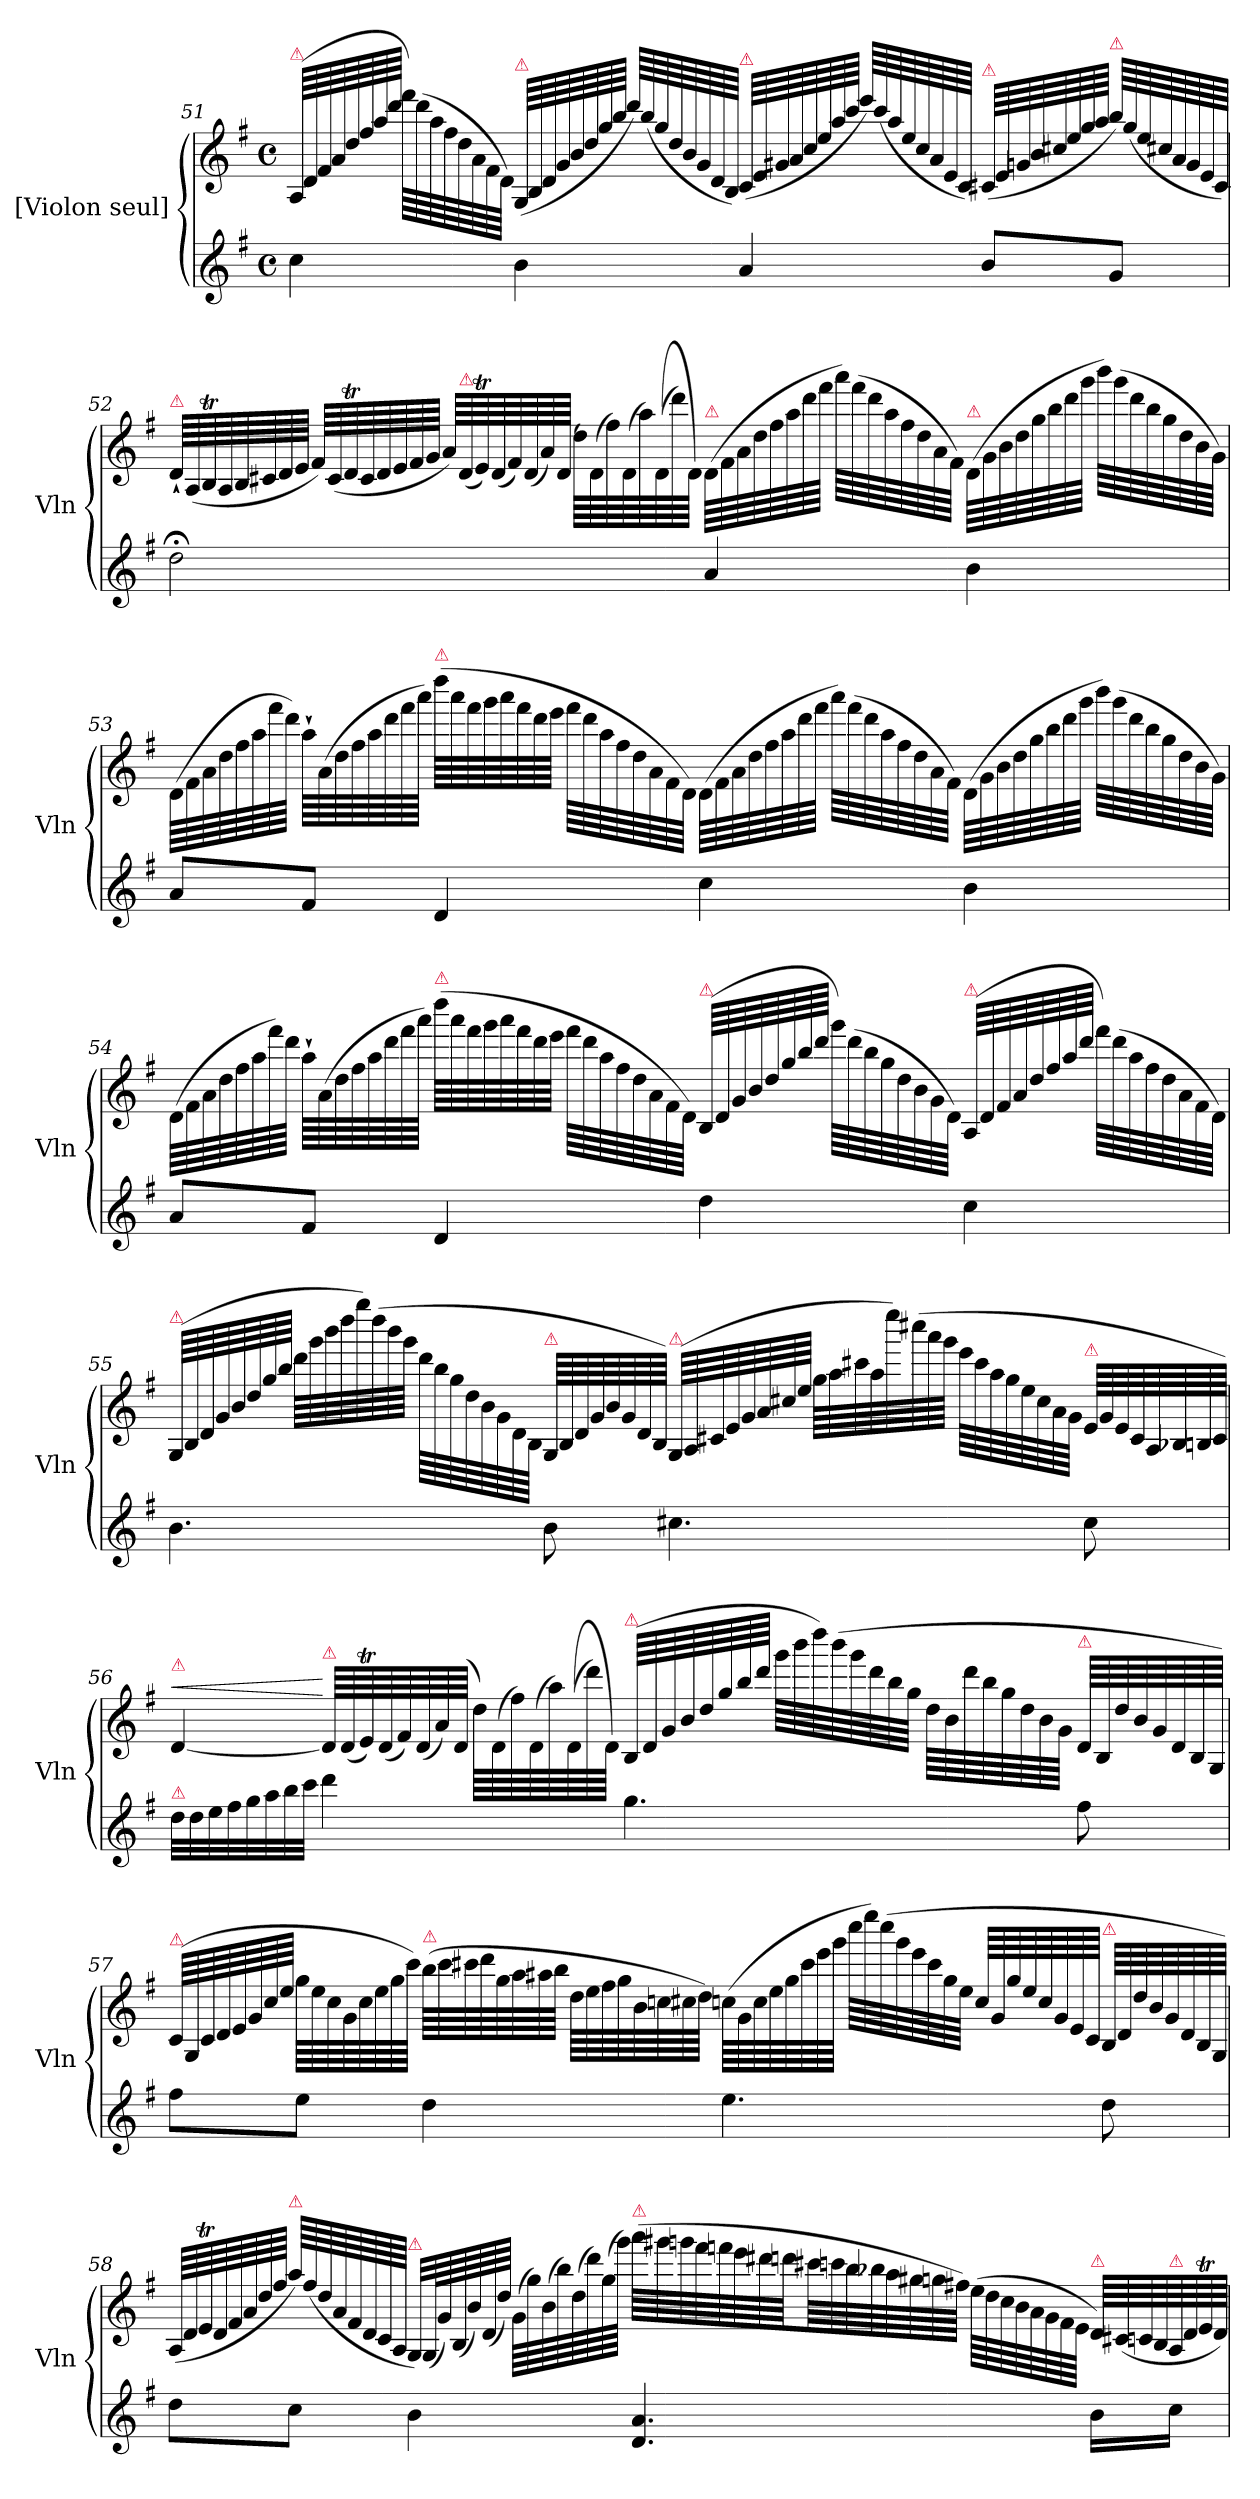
**kern	**kern	**dynam
*part2	*part1	*part1
*staff2	*staff1	*staff1
*I"[Violon seul]	*I"[Violon seul]	*
*I'Vln	*I'Vln	*
*clefG2	*clefG2	*
*k[f#]	*k[f#]	*
*G:	*G:	*
*M4/4	*M4/4	*
*met(c)	*met(c)	*
=51	=51	=51
!	!LO:TX:a:color=crimson:t=⚠	!
4cc\	(<64A/LLLL	.
.	64d/	.
.	64f#/	.
.	64a/	.
.	64dd/	.
.	64ff#/	.
.	64aa/	.
.	64ddd/JJJJ	.
.	64fff#\LLLL)	.
.	(64ddd\	.
.	64aa\	.
.	64ff#\	.
.	64dd\	.
.	64a\	.
.	64f#\	.
.	64d\JJJJ)	.
!	!LO:TX:a:color=crimson:t=⚠	!
4b\	(64G/LLLL	.
.	64B/	.
.	64d/	.
.	64g/	.
.	64b/	.
.	64dd/	.
.	64gg/	.
.	64bb/JJJJ	.
.	64ddd/LLLL)	.
.	(64bb/	.
.	64gg/	.
.	64dd/	.
.	64b/	.
.	64g/	.
.	64d/	.
.	64B/JJJJ)	.
!	!LO:TX:a:color=crimson:t=⚠	!
4a/	(64c/LLLL	.
.	64e/	.
.	64g#X/	.
.	64a/	.
.	64cc/	.
.	64ee/	.
.	64aa/	.
.	64ccc/JJJJ	.
.	64eee/LLLL)	.
.	(64ccc/	.
.	64aa/	.
.	64ee/	.
.	64cc/	.
.	64a/	.
.	64e/	.
.	64c/JJJJ)	.
!	!LO:TX:a:color=crimson:t=⚠	!
8b/L	(64c#X/LLLL	.
.	64e/	.
.	64gn/	.
.	64b/	.
.	64cc#X/	.
.	64ee/	.
.	64gg/	.
.	64aa/JJJJ	.
!	!LO:TX:a:color=crimson:t=⚠	!
8g/J	64bb/LLLL)	.
.	(64gg/	.
.	64ee/	.
.	64cc#X/	.
.	64a/	.
.	64g/	.
.	64e/	.
.	64c#/JJJJ)	.
=52	=52	=52
!	!LO:TX:a:i:color=crimson:t=⚠	!
2dd;<\	64d`/LLLL	.
.	(64A/	.
.	64Bt/	.
.	64A/	.
.	64B/	.
.	64c#X/	.
.	64d/	.
.	64e/JJJJ	.
.	64f#/LLLL)	.
.	(64c#/	.
.	64dT/	.
.	64c#/	.
.	64d/	.
.	64e/	.
.	64f#/	.
.	64g/JJJJ	.
.	64a/LLLL)	.
!	!LO:TX:a:i:color=crimson:t=⚠	!
.	(64d/	.
.	64eT/)	.
.	(64d/	.
.	64f#/)	.
.	(64d/	.
.	64a/)	.
.	(64d/JJJJ	.
.	64dd\LLLL)	.
.	(64d\	.
.	64ff#\)	.
.	(64d\	.
.	64aa\)	.
.	((64d\	.
.	64ddd\)	.
.	64d\JJJJ)	.
!	!LO:TX:a:color=crimson:t=⚠	!
4a/	(64d\LLLL	.
.	64f#\	.
.	64a\	.
.	64dd\	.
.	64ff#\	.
.	64aa\	.
.	64ddd\	.
.	64fff#\JJJJ	.
.	64aaa\LLLL)	.
.	(64fff#\	.
.	64ddd\	.
.	64aa\	.
.	64ff#\	.
.	64dd\	.
.	64a\	.
.	64f#\JJJJ)	.
!	!LO:TX:a:color=crimson:t=⚠	!
4b\	(64d\LLLL	.
.	64g\	.
.	64b\	.
.	64dd\	.
.	64gg\	.
.	64bb\	.
.	64ddd\	.
.	64ggg\JJJJ	.
.	64bbb\LLLL)	.
.	(64ggg\	.
.	64ddd\	.
.	64bb\	.
.	64gg\	.
.	64dd\	.
.	64b\	.
.	64g\JJJJ)	.
=53	=53	=53
8a/L	(64d\LLLL	.
.	64f#\	.
.	64a\	.
.	64dd\	.
.	64ff#\	.
.	64aa\	.
.	64fff#\	.
.	64ddd\JJJJ)	.
8f#/J	64aa`\LLLL	.
.	(64a\	.
.	64dd\	.
.	64ff#\	.
.	64aa\	.
.	64ddd\	.
.	64fff#\	.
.	64aaa\JJJJ)	.
!	!LO:TX:a:color=crimson:t=⚠	!
4d/	(64dddd\LLLL	.
.	64aaa\	.
.	64fff#\	.
.	64ggg\	.
.	64aaa\	.
.	64fff#\	.
.	64ddd\	.
.	64eee\JJJJ	.
.	64fff#\LLLL	.
.	64ddd\	.
.	64aa\	.
.	64ff#\	.
.	64dd\	.
.	64a\	.
.	64f#\	.
.	64d\JJJJ)	.
4cc\	(64d\LLLL	.
.	64f#\	.
.	64a\	.
.	64dd\	.
.	64ff#\	.
.	64aa\	.
.	64ddd\	.
.	64fff#\JJJJ	.
.	64aaa\LLLL)	.
.	(64fff#\	.
.	64ddd\	.
.	64aa\	.
.	64ff#\	.
.	64dd\	.
.	64a\	.
.	64f#\JJJJ)	.
4b\	(64d\LLLL	.
.	64g\	.
.	64b\	.
.	64dd\	.
.	64gg\	.
.	64bb\	.
.	64ddd\	.
.	64ggg\JJJJ	.
.	64bbb\LLLL)	.
.	(64ggg\	.
.	64ddd\	.
.	64bb\	.
.	64gg\	.
.	64dd\	.
.	64b\	.
.	64g\JJJJ)	.
=54	=54	=54
8a/L	(64d\LLLL	.
.	64f#\	.
.	64a\	.
.	64dd\	.
.	64ff#\	.
.	64aa\	.
.	64fff#\)	.
.	64ddd\JJJJ	.
8f#/J	64aa`\LLLL	.
.	(64a\	.
.	64dd\	.
.	64ff#\	.
.	64aa\	.
.	64ddd\	.
.	64fff#\	.
.	64aaa\JJJJ)	.
!	!LO:TX:a:color=crimson:t=⚠	!
4d/	(64dddd\LLLL	.
.	64aaa\	.
.	64fff#\	.
.	64ggg\	.
.	64aaa\	.
.	64fff#\	.
.	64ddd\	.
.	64eee\JJJJ	.
.	64fff#\LLLL	.
.	64ddd\	.
.	64aa\	.
.	64ff#\	.
.	64dd\	.
.	64a\	.
.	64f#\	.
.	64d\JJJJ)	.
!	!LO:TX:a:color=crimson:t=⚠	!
4dd\	(64B/LLLL	.
.	64d/	.
.	64g/	.
.	64b/	.
.	64dd/	.
.	64gg/	.
.	64bb/	.
.	64ddd/JJJJ	.
.	64ggg\LLLL)	.
.	(64ddd\	.
.	64bb\	.
.	64gg\	.
.	64dd\	.
.	64b\	.
.	64g\	.
.	64d\JJJJ)	.
!	!LO:TX:a:color=crimson:t=⚠	!
4cc\	(64A/LLLL	.
.	64d/	.
.	64f#/	.
.	64a/	.
.	64dd/	.
.	64ff#/	.
.	64aa/	.
.	64ddd/JJJJ	.
.	64fff#\LLLL)	.
.	(64ddd\	.
.	64aa\	.
.	64ff#\	.
.	64dd\	.
.	64a\	.
.	64f#\	.
.	64d\JJJJ)	.
=55	=55	=55
!	!LO:TX:a:color=crimson:t=⚠	!
4.b\	(64G/LLLL	.
.	64B/	.
.	64d/	.
.	64g/	.
.	64b/	.
.	64dd/	.
.	64gg/	.
.	64bb/JJJJ	.
.	64ddd\LLLL	.
.	64ggg\	.
.	64bbb\	.
.	64dddd\	.
.	64gggg\)	.
.	(64dddd\	.
.	64bbb\	.
.	64ggg\JJJJ	.
.	64ddd\LLLL	.
.	64bb\	.
.	64gg\	.
.	64dd\	.
.	64b\	.
.	64g\	.
.	64d\	.
.	64B\JJJJ	.
!	!LO:TX:a:color=crimson:t=⚠	!
8b\	64G/LLLL	.
.	64B/	.
.	64d/	.
.	64g/	.
.	64b/	.
.	64g/	.
.	64d/	.
.	64B/JJJJ)	.
!	!LO:TX:a:color=crimson:t=⚠	!
4.cc#X\	(64G/LLLL	.
.	64A/	.
.	64c#X/	.
.	64e/	.
.	64g/	.
.	64a/	.
.	64cc#X/	.
.	64ee/JJJJ	.
.	64gg\LLLL	.
.	64aa\	.
.	64ccc#X\	.
.	64aa\	.
.	64eeee\)	.
.	(64cccc#X\	.
.	64aaa\	.
.	64ggg\JJJJ	.
.	64eee\LLLL	.
.	64ccc#\	.
.	64aa\	.
.	64gg\	.
.	64ee\	.
.	64cc#\	.
.	64a\	.
.	64g\JJJJ	.
!	!LO:TX:a:color=crimson:t=⚠	!
8cc#\	64e/LLLL	.
.	64g/	.
.	64e/	.
.	64c#/	.
.	64A/	.
.	64B-X/	.
.	64Bn/	.
.	64c#/JJJJ)	.
=56	=56	=56
!	!LO:TX:a:color=crimson:t=⚠	!
!LO:TX:a:color=crimson:t=⚠	!	!
!	!	!LO:HP:a
32dd\LLL	[4d/	<
32dd\	.	.
32ee\	.	.
32ff#\	.	.
32gg\	.	.
32aa\	.	.
32bb\	.	.
32ccc\JJJ	.	.
!	!LO:TX:a:i:color=crimson:t=⚠	!
4ddd\	64d/LLLL]	[
.	(64d/	.
.	64eT/)	.
.	(64d/	.
.	64f#/)	.
.	(64d/	.
.	64a/)	.
.	(<64d/JJJJ	.
.	64dd\LLLL)	.
.	(64d\	.
.	64ff#\)	.
.	(64d\	.
.	64aa\)	.
.	((64d\	.
.	64ddd\)	.
.	64d\JJJJ)	.
!	!LO:TX:a:color=crimson:t=⚠	!
4.gg\	(64B/LLLL	.
.	64d/	.
.	64g/	.
.	64b/	.
.	64dd/	.
.	64gg/	.
.	64bb/	.
.	64ddd/JJJJ	.
.	64ggg\LLLL	.
.	64bbb\	.
.	64dddd\)	.
.	(64bbb\	.
.	64ggg\	.
.	64ddd\	.
.	64bb\	.
.	64gg\JJJJ	.
.	64dd\LLLL	.
.	64b\	.
.	64ddd\	.
.	64bb\	.
.	64gg\	.
.	64dd\	.
.	64b\	.
.	64g\JJJJ	.
!	!LO:TX:a:color=crimson:t=⚠	!
8ff#\	64d/LLLL	.
.	64B/	.
.	64dd/	.
.	64b/	.
.	64g/	.
.	64d/	.
.	64B/	.
.	64G/JJJJ)	.
=57	=57	=57
!	!LO:TX:a:color=crimson:t=⚠	!
8ff#\L	(64c/LLLL	.
.	64G/	.
.	64c/	.
.	64d/	.
.	64e/	.
.	64g/	.
.	64cc/	.
.	64ee/JJJJ	.
8ee\J	64gg\LLLL	.
.	64ee\	.
.	64cc\	.
.	64g\	.
.	64cc\	.
.	64ee\	.
.	64gg\	.
.	64ccc\JJJJ)	.
!	!LO:TX:a:color=crimson:t=⚠	!
4dd\	(64bb\LLLL	.
.	64ccc\	.
.	64ccc#X\	.
.	64ddd\	.
.	64gg\	.
.	64aa\	.
.	64aa#X\	.
.	64bb\JJJJ	.
.	64dd\LLLL	.
.	64ee\	.
.	64ff#\	.
.	64gg\	.
.	64b\	.
.	64ccn\	.
.	64cc#X\	.
.	64dd\JJJJ)	.
4.ee:\	(64ccn:\LLLL	.
.	64g\	.
.	64cc\	.
.	64ee\	.
.	64gg\	.
.	64ccc#\	.
.	64eee\	.
.	64ggg\JJJJ	.
.	64cccc\LLLL	.
.	64eeee\)	.
.	(64cccc\	.
.	64ggg\	.
.	64eee\	.
.	64ccc#\	.
.	64gg\	.
.	64ee\JJJJ	.
.	64cc/LLLL	.
.	64g/	.
.	64gg/	.
.	64ee/	.
.	64cc/	.
.	64g/	.
.	64e/	.
.	64c/JJJJ	.
!	!LO:TX:a:color=crimson:t=⚠	!
8dd\	64B/LLLL	.
.	64d/	.
.	64dd/	.
.	64b/	.
.	64g/	.
.	64d/	.
.	64B/	.
.	64G/JJJJ)	.
=58	=58	=58
8dd\L	(64A/LLLL	.
.	64d/	.
.	64eT/	.
.	64d/	.
.	64f#/	.
.	64a/	.
.	64dd/	.
.	64ff#/JJJJ	.
!	!LO:TX:a:color=crimson:t=⚠	!
8cc\J	64aa/LLLL)	.
.	(64ff#/	.
.	64dd/	.
.	64a/	.
.	64f#/	.
.	64d/	.
.	64c/	.
.	64A/JJJJ	.
!	!LO:TX:a:color=crimson:t=⚠	!
4b\	32G/LLL)	.
.	(64G/L	.
.	64g/)	.
.	(64B/	.
.	64b/)	.
.	(64d/	.
.	64dd/JJJJ)	.
.	(64g\LLLL	.
.	64gg\)	.
.	(64b\	.
.	64bb\)	.
.	(64dd\	.
.	64ddd\)	.
.	(64gg\	.
.	64ggg\JJJJ)	.
!	!LO:TX:a:color=crimson:t=⚠	!
4.d/ 4.a/	(64aaa\LLLL	.
.	64ggg#X\	.
.	64gggn\	.
.	64fff#\	.
.	64fffn\	.
.	64eee\	.
.	64ddd#X\	.
.	64dddn\JJJ	.
.	64ccc#X\LLL	.
.	64cccn\	.
.	64bb\	.
.	64bb-X\	.
.	64aa\	.
.	64gg#X\	.
.	64ggn\	.
.	64ff#X\JJJJ)	.
.	(64ee\LLLL	.
.	64dd\	.
.	64cc\	.
.	64b\	.
.	64a\	.
.	64g\	.
.	64f#\	.
.	64e\JJJJ	.
!	!LO:TX:a:color=crimson:t=⚠	!
16b\LL	64d/LLLL)	.
.	(64c#X/	.
.	64cn/	.
.	64B/	.
!	!LO:TX:a:color=crimson:t=⚠	!
16cc\JJ	64A/	.
.	64d/	.
.	64eT/	.
.	64d/JJJJ)	.
=	=	=
*-	*-	*-
